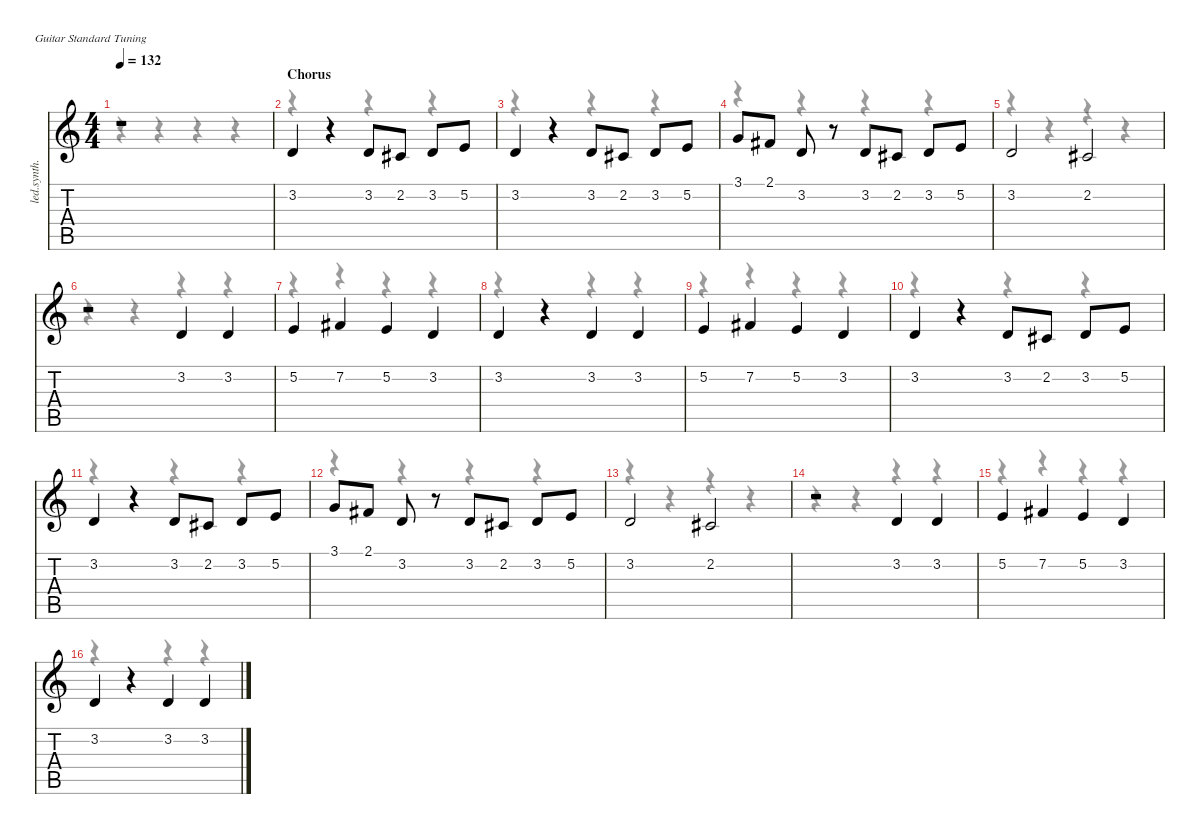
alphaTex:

\defaultSystemsLayout 4
\hideDynamics
\bracketExtendMode nobrackets
\otherSystemsTrackNameOrientation horizontal
\track ("Vocal" "led.synth.") {instrument lead6voice}
\staff {score tabs}
\tuning (E4 B3 G3 D3 A2 E2)
\voice
\ts (4 4)
\tempo 132
\clef g2
\ks c
r.1{dy f beam Up} |
\section ("" "Chorus")
3.2.4{beam Up} r.4{beam Up} 3.2.8{beam Up} 2.2{acc #}.8{beam Up} 3.2.8{beam Up} 5.2.8{beam Up} |
3.2.4{beam Up} r.4{beam Up} 3.2.8{beam Up} 2.2{acc #}.8{beam Up} 3.2.8{beam Up} 5.2.8{beam Up} |
3.1.8{beam Up} 2.1{acc #}.8{beam Up} 3.2.8{beam Up} r.8{beam Up} 3.2.8{beam Up} 2.2{acc #}.8{beam Up} 3.2.8{beam Up} 5.2.8{beam Up} |
3.2.2{beam Up} 2.2{acc #}.2{beam Up} |
r.2{beam Up} 3.2.4{beam Up} 3.2.4{beam Up} |
5.2.4{beam Up} 7.2{acc #}.4{beam Up} 5.2.4{beam Up} 3.2.4{beam Up} |
3.2.4{beam Up} r.4{beam Up} 3.2.4{beam Up} 3.2.4{beam Up} |
5.2.4{beam Up} 7.2{acc #}.4{beam Up} 5.2.4{beam Up} 3.2.4{beam Up} |
3.2.4{beam Up} r.4{beam Up} 3.2.8{beam Up} 2.2{acc #}.8{beam Up} 3.2.8{beam Up} 5.2.8{beam Up} |
3.2.4{beam Up} r.4{beam Up} 3.2.8{beam Up} 2.2{acc #}.8{beam Up} 3.2.8{beam Up} 5.2.8{beam Up} |
3.1.8{beam Up} 2.1{acc #}.8{beam Up} 3.2.8{beam Up} r.8{beam Up} 3.2.8{beam Up} 2.2{acc #}.8{beam Up} 3.2.8{beam Up} 5.2.8{beam Up} |
3.2.2{beam Up} 2.2{acc #}.2{beam Up} |
r.2{beam Up} 3.2.4{beam Up} 3.2.4{beam Up} |
5.2.4{beam Up} 7.2{acc #}.4{beam Up} 5.2.4{beam Up} 3.2.4{beam Up} |
3.2.4{beam Up} r.4{beam Up} 3.2.4{beam Up} 3.2.4{beam Up}
\voice
\clef g2
\ottava regular
\simile none
\ks c
r.4{dy mf beam Down} r.4{beam Down} r.4{beam Down} r.4{beam Down} |
r.4{beam Down} r.4{beam Down} r.4{beam Down} r.4{beam Down} |
r.4{beam Down} r.4{beam Down} r.4{beam Down} r.4{beam Down} |
r.4{beam Down} r.4{beam Down} r.4{beam Down} r.4{beam Down} |
r.4{beam Down} r.4{beam Down} r.4{beam Down} r.4{beam Down} |
r.4{beam Down} r.4{beam Down} r.4{beam Down} r.4{beam Down} |
r.4{beam Down} r.4{beam Down} r.4{beam Down} r.4{beam Down} |
r.4{beam Down} r.4{beam Down} r.4{beam Down} r.4{beam Down} |
r.4{beam Down} r.4{beam Down} r.4{beam Down} r.4{beam Down} |
r.4{beam Down} r.4{beam Down} r.4{beam Down} r.4{beam Down} |
r.4{beam Down} r.4{beam Down} r.4{beam Down} r.4{beam Down} |
r.4{beam Down} r.4{beam Down} r.4{beam Down} r.4{beam Down} |
r.4{beam Down} r.4{beam Down} r.4{beam Down} r.4{beam Down} |
r.4{beam Down} r.4{beam Down} r.4{beam Down} r.4{beam Down} |
r.4{beam Down} r.4{beam Down} r.4{beam Down} r.4{beam Down} |
r.4{beam Down} r.4{beam Down} r.4{beam Down} r.4{beam Down}
